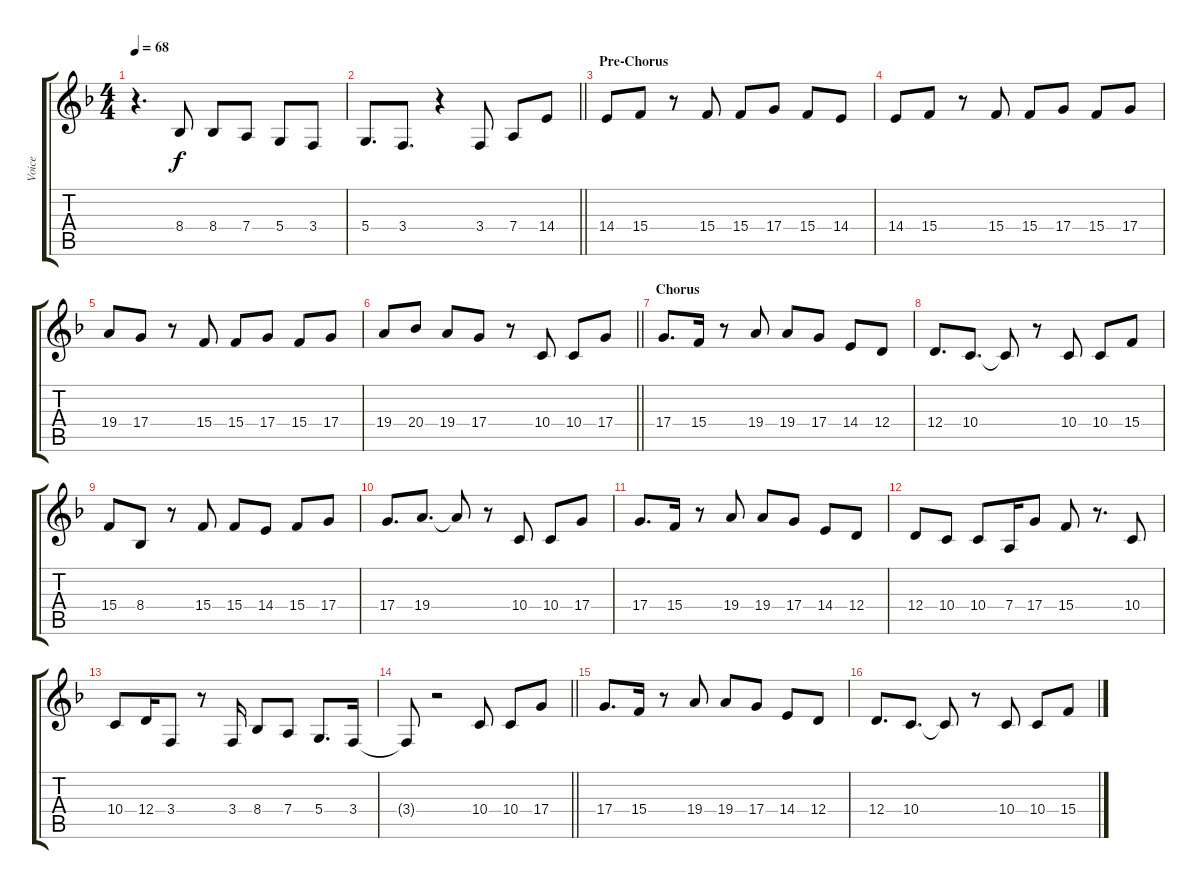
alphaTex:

\track ("Voice" "Voice") {instrument fx5brightness}
\staff {score tabs}
\tuning (E4 B3 G3 D3 A2 E2) {hide}
\ts (4 4)
\tempo 68
\clef g2
\ks f
r.4{d dy f} 8.4.8 8.4.8 7.4.8 5.4.8 3.4.8 |
\barLineRight lightlight
5.4.8{d} 3.4.8{d} r.4 3.4.8 7.4.8 14.4.8 |
\section ("" "Pre-Chorus")
14.4.8 15.4.8 r.8 15.4.8 15.4.8 17.4.8 15.4.8 14.4.8 |
14.4.8 15.4.8 r.8 15.4.8 15.4.8 17.4.8 15.4.8 17.4.8 |
19.4.8 17.4.8 r.8 15.4.8 15.4.8 17.4.8 15.4.8 17.4.8 |
\barLineRight lightlight
19.4.8 20.4.8 19.4.8 17.4.8 r.8 10.4.8 10.4.8 17.4.8 |
\section ("" "Chorus")
17.4.8{d} 15.4.16 r.8 19.4.8 19.4.8 17.4.8 14.4.8 12.4.8 |
12.4.8{d} 10.4.8{d} 10.4{t}.8 r.8 10.4.8 10.4.8 15.4.8 |
15.4.8 8.4.8 r.8 15.4.8 15.4.8 14.4.8 15.4.8 17.4.8 |
17.4.8{d} 19.4.8{d} 19.4{t}.8 r.8 10.4.8 10.4.8 17.4.8 |
17.4.8{d} 15.4.16 r.8 19.4.8 19.4.8 17.4.8 14.4.8 12.4.8 |
12.4.8 10.4.8 10.4.8 7.4.16 17.4.8 15.4.8 r.8{d} 10.4.8 |
10.4.8 12.4.16 3.4.8 r.8 3.4.16 8.4.8 7.4.8 5.4.8{d} 3.4.16 |
\barLineRight lightlight
3.4{t}.8 r.2 10.4.8 10.4.8 17.4.8 |
\section ("" " ")
17.4.8{d} 15.4.16 r.8 19.4.8 19.4.8 17.4.8 14.4.8 12.4.8 |
12.4.8{d} 10.4.8{d} 10.4{t}.8 r.8 10.4.8 10.4.8 15.4.8
